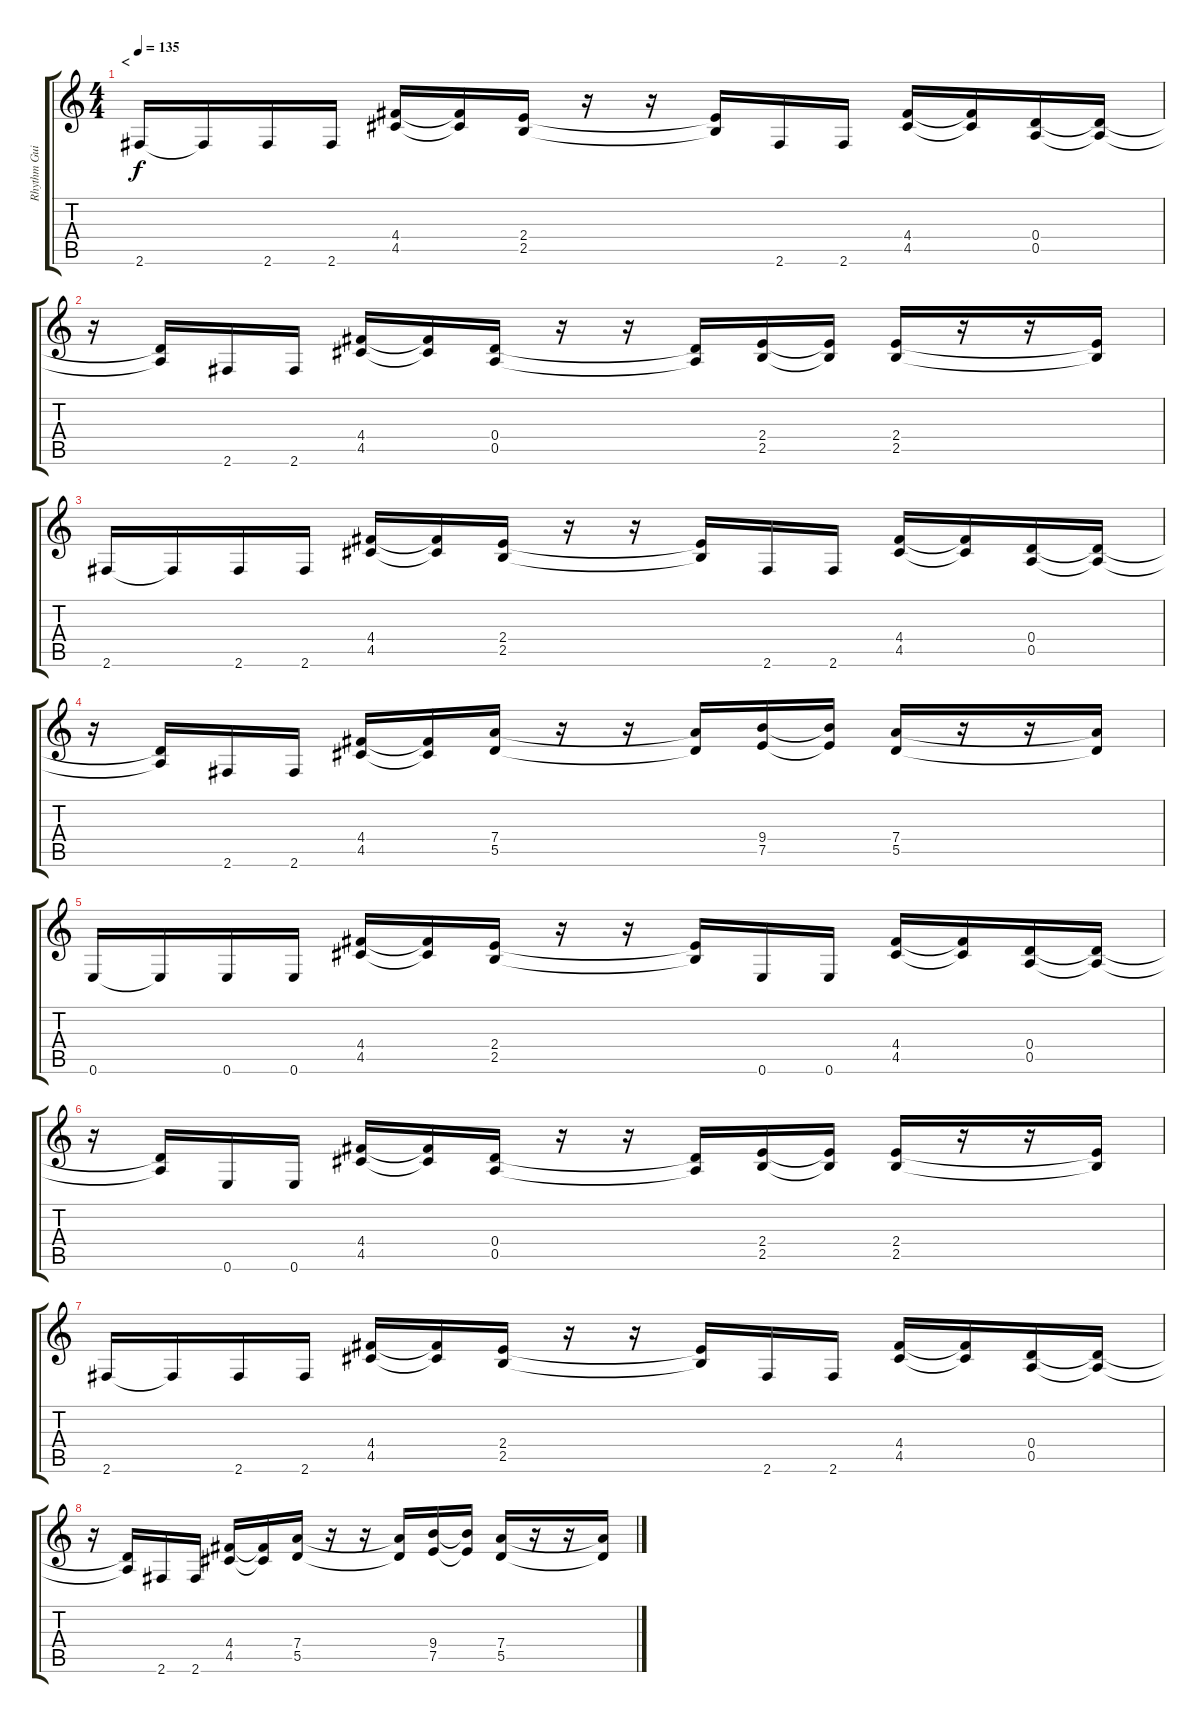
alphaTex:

\track ("Rhythm Guitar" "Rhythm Gui") {instrument distortionguitar}
\staff {score tabs}
\tuning (E4 B3 G3 D3 A2 E2) {hide}
\ts (4 4)
\section ("" "<")
\tempo 135
\clef g2
\ks c
2.6.16{dy f} 2.6{t}.16 2.6.16 2.6.16 (4.4 4.5).16 (4.4{t} 4.5{t}).16 (2.4 2.5).16 r.16 r.16 (2.4{t} 2.5{t}).16 2.6.16 2.6.16 (4.4 4.5).16 (4.4{t} 4.5{t}).16 (0.4 0.5).16 (0.4{t} 0.5{t}).16 |
r.16 (0.4{t} 0.5{t}).16 2.6.16 2.6.16 (4.4 4.5).16 (4.4{t} 4.5{t}).16 (0.4 0.5).16 r.16 r.16 (0.4{t} 0.5{t}).16 (2.4 2.5).16 (2.4{t} 2.5{t}).16 (2.4 2.5).16 r.16 r.16 (2.4{t} 2.5{t}).16 |
2.6.16 2.6{t}.16 2.6.16 2.6.16 (4.4 4.5).16 (4.4{t} 4.5{t}).16 (2.4 2.5).16 r.16 r.16 (2.4{t} 2.5{t}).16 2.6.16 2.6.16 (4.4 4.5).16 (4.4{t} 4.5{t}).16 (0.4 0.5).16 (0.4{t} 0.5{t}).16 |
r.16 (0.4{t} 0.5{t}).16 2.6.16 2.6.16 (4.4 4.5).16 (4.4{t} 4.5{t}).16 (7.4 5.5).16 r.16 r.16 (7.4{t} 5.5{t}).16 (9.4 7.5).16 (9.4{t} 7.5{t}).16 (7.4 5.5).16 r.16 r.16 (7.4{t} 5.5{t}).16 |
0.6.16 0.6{t}.16 0.6.16 0.6.16 (4.4 4.5).16 (4.4{t} 4.5{t}).16 (2.4 2.5).16 r.16 r.16 (2.4{t} 2.5{t}).16 0.6.16 0.6.16 (4.4 4.5).16 (4.4{t} 4.5{t}).16 (0.4 0.5).16 (0.4{t} 0.5{t}).16 |
r.16 (0.4{t} 0.5{t}).16 0.6.16 0.6.16 (4.4 4.5).16 (4.4{t} 4.5{t}).16 (0.4 0.5).16 r.16 r.16 (0.4{t} 0.5{t}).16 (2.4 2.5).16 (2.4{t} 2.5{t}).16 (2.4 2.5).16 r.16 r.16 (2.4{t} 2.5{t}).16 |
2.6.16 2.6{t}.16 2.6.16 2.6.16 (4.4 4.5).16 (4.4{t} 4.5{t}).16 (2.4 2.5).16 r.16 r.16 (2.4{t} 2.5{t}).16 2.6.16 2.6.16 (4.4 4.5).16 (4.4{t} 4.5{t}).16 (0.4 0.5).16 (0.4{t} 0.5{t}).16 |
r.16 (0.4{t} 0.5{t}).16 2.6.16 2.6.16 (4.4 4.5).16 (4.4{t} 4.5{t}).16 (7.4 5.5).16 r.16 r.16 (7.4{t} 5.5{t}).16 (9.4 7.5).16 (9.4{t} 7.5{t}).16 (7.4 5.5).16 r.16 r.16 (7.4{t} 5.5{t}).16
